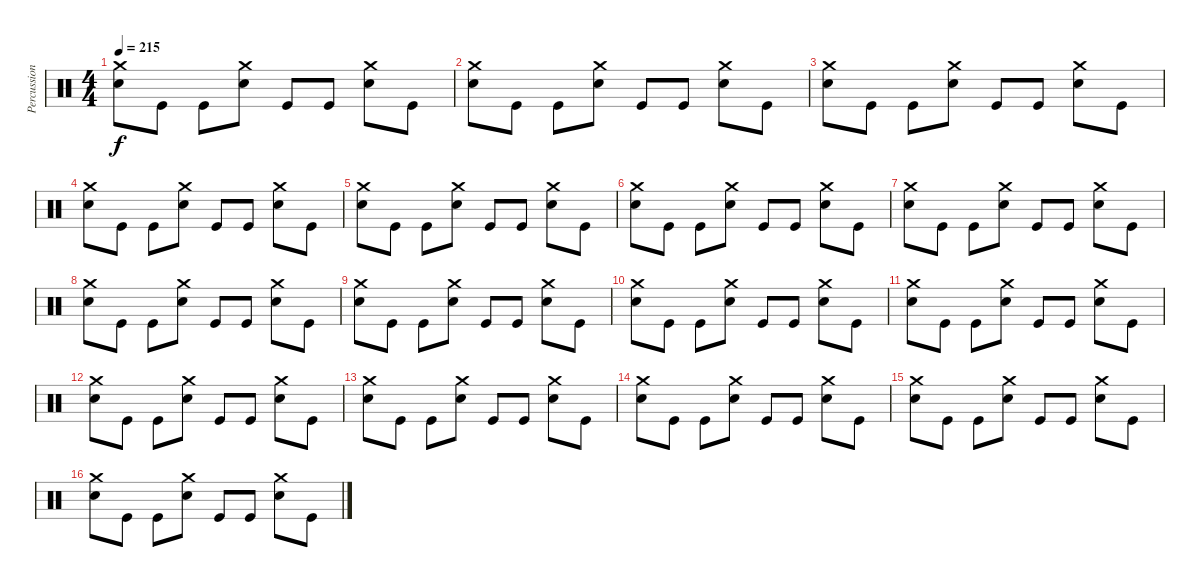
\track ("Percussion" "Percussion") {instrument percussion}
\staff {score}
\articulation defaults
\ts (4 4)
\tempo 215
\clef neutral
\ks c
("Crash medium (hit)" "Electric Snare (hit)").8{dy f} "Kick (hit)".8 "Kick (hit)".8 ("Crash medium (hit)" "Electric Snare (hit)").8 "Kick (hit)".8 "Kick (hit)".8 ("Crash medium (hit)" "Electric Snare (hit)").8 "Kick (hit)".8 |
("Crash medium (hit)" "Electric Snare (hit)").8 "Kick (hit)".8 "Kick (hit)".8 ("Crash medium (hit)" "Electric Snare (hit)").8 "Kick (hit)".8 "Kick (hit)".8 ("Crash medium (hit)" "Electric Snare (hit)").8 "Kick (hit)".8 |
("Crash medium (hit)" "Electric Snare (hit)").8 "Kick (hit)".8 "Kick (hit)".8 ("Crash medium (hit)" "Electric Snare (hit)").8 "Kick (hit)".8 "Kick (hit)".8 ("Crash medium (hit)" "Electric Snare (hit)").8 "Kick (hit)".8 |
("Crash medium (hit)" "Electric Snare (hit)").8 "Kick (hit)".8 "Kick (hit)".8 ("Crash medium (hit)" "Electric Snare (hit)").8 "Kick (hit)".8 "Kick (hit)".8 ("Crash medium (hit)" "Electric Snare (hit)").8 "Kick (hit)".8 |
("Crash medium (hit)" "Electric Snare (hit)").8 "Kick (hit)".8 "Kick (hit)".8 ("Crash medium (hit)" "Electric Snare (hit)").8 "Kick (hit)".8 "Kick (hit)".8 ("Crash medium (hit)" "Electric Snare (hit)").8 "Kick (hit)".8 |
("Crash medium (hit)" "Electric Snare (hit)").8 "Kick (hit)".8 "Kick (hit)".8 ("Crash medium (hit)" "Electric Snare (hit)").8 "Kick (hit)".8 "Kick (hit)".8 ("Crash medium (hit)" "Electric Snare (hit)").8 "Kick (hit)".8 |
("Crash medium (hit)" "Electric Snare (hit)").8 "Kick (hit)".8 "Kick (hit)".8 ("Crash medium (hit)" "Electric Snare (hit)").8 "Kick (hit)".8 "Kick (hit)".8 ("Crash medium (hit)" "Electric Snare (hit)").8 "Kick (hit)".8 |
("Crash medium (hit)" "Electric Snare (hit)").8 "Kick (hit)".8 "Kick (hit)".8 ("Crash medium (hit)" "Electric Snare (hit)").8 "Kick (hit)".8 "Kick (hit)".8 ("Crash medium (hit)" "Electric Snare (hit)").8 "Kick (hit)".8 |
("Crash medium (hit)" "Electric Snare (hit)").8 "Kick (hit)".8 "Kick (hit)".8 ("Crash medium (hit)" "Electric Snare (hit)").8 "Kick (hit)".8 "Kick (hit)".8 ("Crash medium (hit)" "Electric Snare (hit)").8 "Kick (hit)".8 |
("Crash medium (hit)" "Electric Snare (hit)").8 "Kick (hit)".8 "Kick (hit)".8 ("Crash medium (hit)" "Electric Snare (hit)").8 "Kick (hit)".8 "Kick (hit)".8 ("Crash medium (hit)" "Electric Snare (hit)").8 "Kick (hit)".8 |
("Crash medium (hit)" "Electric Snare (hit)").8 "Kick (hit)".8 "Kick (hit)".8 ("Crash medium (hit)" "Electric Snare (hit)").8 "Kick (hit)".8 "Kick (hit)".8 ("Crash medium (hit)" "Electric Snare (hit)").8 "Kick (hit)".8 |
("Crash medium (hit)" "Electric Snare (hit)").8 "Kick (hit)".8 "Kick (hit)".8 ("Crash medium (hit)" "Electric Snare (hit)").8 "Kick (hit)".8 "Kick (hit)".8 ("Crash medium (hit)" "Electric Snare (hit)").8 "Kick (hit)".8 |
("Crash medium (hit)" "Electric Snare (hit)").8 "Kick (hit)".8 "Kick (hit)".8 ("Crash medium (hit)" "Electric Snare (hit)").8 "Kick (hit)".8 "Kick (hit)".8 ("Crash medium (hit)" "Electric Snare (hit)").8 "Kick (hit)".8 |
("Crash medium (hit)" "Electric Snare (hit)").8 "Kick (hit)".8 "Kick (hit)".8 ("Crash medium (hit)" "Electric Snare (hit)").8 "Kick (hit)".8 "Kick (hit)".8 ("Crash medium (hit)" "Electric Snare (hit)").8 "Kick (hit)".8 |
("Crash medium (hit)" "Electric Snare (hit)").8 "Kick (hit)".8 "Kick (hit)".8 ("Crash medium (hit)" "Electric Snare (hit)").8 "Kick (hit)".8 "Kick (hit)".8 ("Crash medium (hit)" "Electric Snare (hit)").8 "Kick (hit)".8 |
("Crash medium (hit)" "Electric Snare (hit)").8 "Kick (hit)".8 "Kick (hit)".8 ("Crash medium (hit)" "Electric Snare (hit)").8 "Kick (hit)".8 "Kick (hit)".8 ("Crash medium (hit)" "Electric Snare (hit)").8 "Kick (hit)".8
